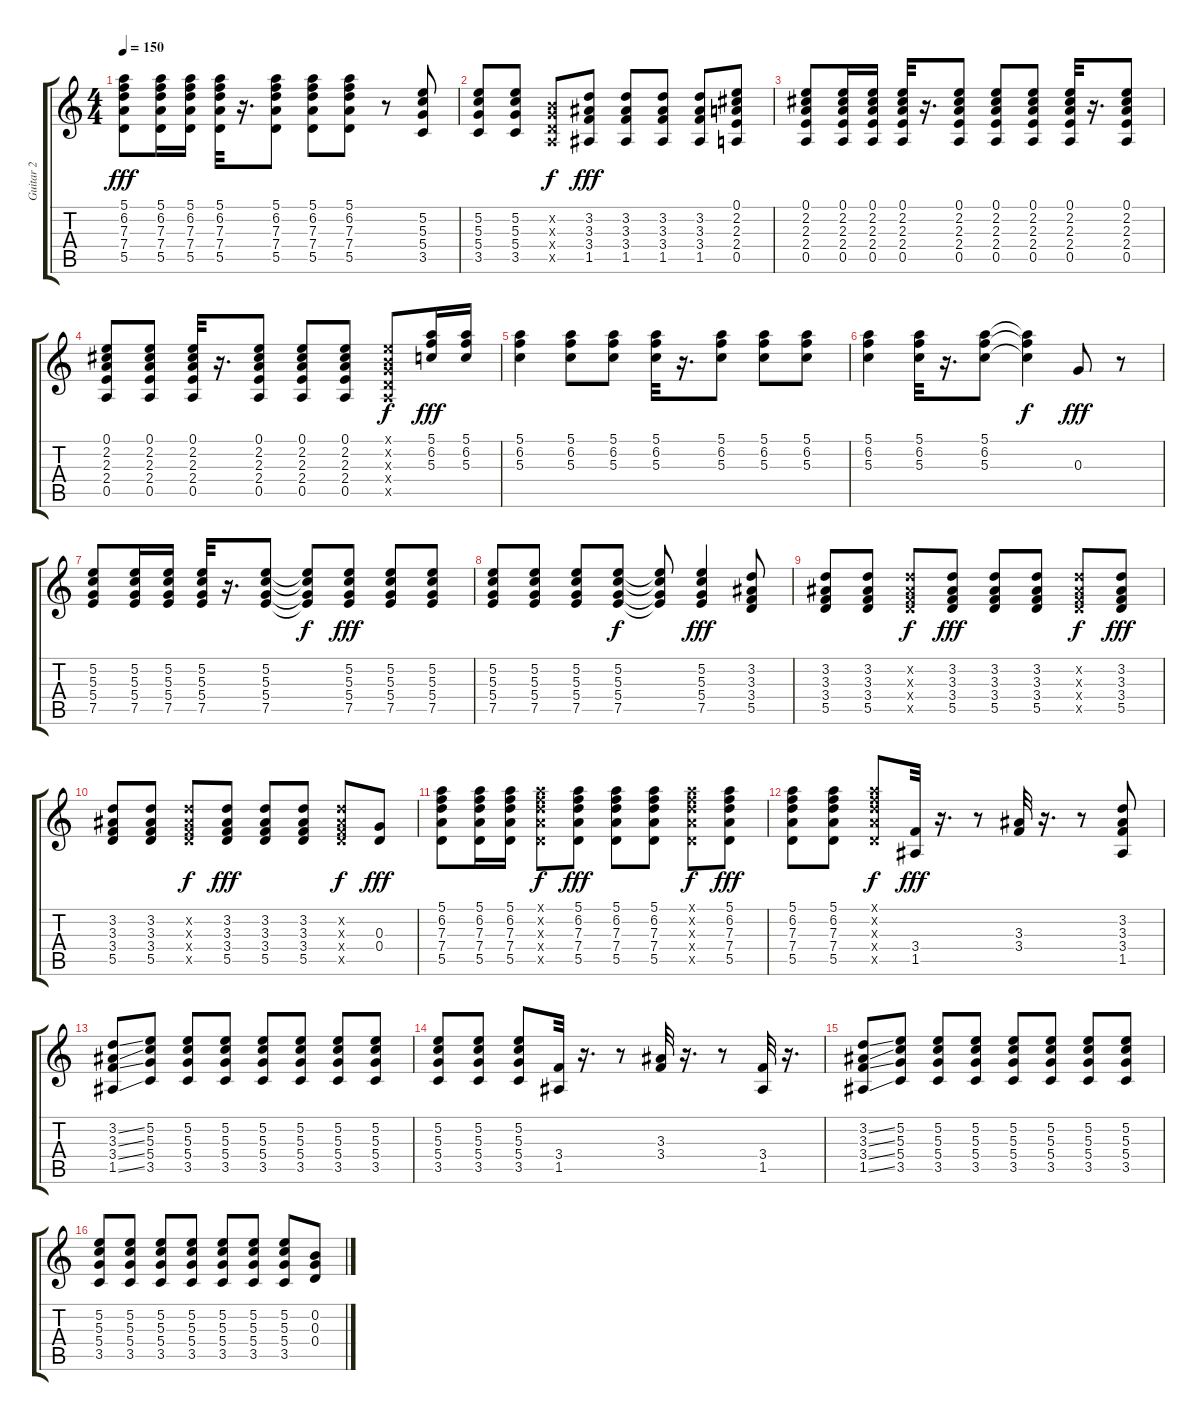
\track ("Guitar 2" "Guitar 2") {instrument electricguitarjazz}
\staff {score tabs}
\tuning (E4 B3 G3 D3 A2 E2) {hide}
\ts (4 4)
\tempo 150
\clef g2
\ks c
(5.1 6.2 7.3 7.4 5.5).8{dy fff} (5.1 6.2 7.3 7.4 5.5).16 (5.1 6.2 7.3 7.4 5.5).16 (5.1 6.2 7.3 7.4 5.5).32 r.16{d} (5.1 6.2 7.3 7.4 5.5).8 (5.1 6.2 7.3 7.4 5.5).8 (5.1 6.2 7.3 7.4 5.5).8 r.8 (5.2 5.3 5.4 3.5).8 |
(5.2 5.3 5.4 3.5).8 (5.2 5.3 5.4 3.5).8 (0.2{x} 0.3{x} 0.4{x} 0.5{x}).8{dy f} (3.2 3.3 3.4 1.5).8{dy fff} (3.2 3.3 3.4 1.5).8 (3.2 3.3 3.4 1.5).8 (3.2 3.3 3.4 1.5).8 (0.1 2.2 2.3 2.4 0.5).8 |
(0.1 2.2 2.3 2.4 0.5).8 (0.1 2.2 2.3 2.4 0.5).16 (0.1 2.2 2.3 2.4 0.5).16 (0.1 2.2 2.3 2.4 0.5).32 r.16{d} (0.1 2.2 2.3 2.4 0.5).8 (0.1 2.2 2.3 2.4 0.5).8 (0.1 2.2 2.3 2.4 0.5).8 (0.1 2.2 2.3 2.4 0.5).32 r.16{d} (0.1 2.2 2.3 2.4 0.5).8 |
(0.1 2.2 2.3 2.4 0.5).8 (0.1 2.2 2.3 2.4 0.5).8 (0.1 2.2 2.3 2.4 0.5).32 r.16{d} (0.1 2.2 2.3 2.4 0.5).8 (0.1 2.2 2.3 2.4 0.5).8 (0.1 2.2 2.3 2.4 0.5).8 (0.1{x} 0.2{x} 0.3{x} 0.4{x} 0.5{x}).8{dy f} (5.1 6.2 5.3).16{dy fff} (5.1 6.2 5.3).16 |
(5.1 6.2 5.3).4 (5.1 6.2 5.3).8 (5.1 6.2 5.3).8 (5.1 6.2 5.3).32 r.16{d} (5.1 6.2 5.3).8 (5.1 6.2 5.3).8 (5.1 6.2 5.3).8 |
(5.1 6.2 5.3).4 (5.1 6.2 5.3).32 r.16{d} (5.1 6.2 5.3).8 (5.1{t} 6.2{t} 5.3{t}).4{dy f} 0.3.8{dy fff} r.8 |
(5.2 5.3 5.4 7.5).8 (5.2 5.3 5.4 7.5).16 (5.2 5.3 5.4 7.5).16 (5.2 5.3 5.4 7.5).32 r.16{d} (5.2 5.3 5.4 7.5).8 (5.2{t} 5.3{t} 5.4{t} 7.5{t}).8{dy f} (5.2 5.3 5.4 7.5).8{dy fff} (5.2 5.3 5.4 7.5).8 (5.2 5.3 5.4 7.5).8 |
(5.2 5.3 5.4 7.5).8 (5.2 5.3 5.4 7.5).8 (5.2 5.3 5.4 7.5).8 (5.2 5.3 5.4 7.5).8{dy f} (5.2{t} 5.3{t} 5.4{t} 7.5{t}).8 (5.2 5.3 5.4 7.5).4{dy fff} (3.2 3.3 3.4 5.5).8 |
(3.2 3.3 3.4 5.5).8 (3.2 3.3 3.4 5.5).8 (3.2{x} 3.3{x} 3.4{x} 5.5{x}).8{dy f} (3.2 3.3 3.4 5.5).8{dy fff} (3.2 3.3 3.4 5.5).8 (3.2 3.3 3.4 5.5).8 (3.2{x} 3.3{x} 3.4{x} 5.5{x}).8{dy f} (3.2 3.3 3.4 5.5).8{dy fff} |
(3.2 3.3 3.4 5.5).8 (3.2 3.3 3.4 5.5).8 (3.2{x} 3.3{x} 3.4{x} 5.5{x}).8{dy f} (3.2 3.3 3.4 5.5).8{dy fff} (3.2 3.3 3.4 5.5).8 (3.2 3.3 3.4 5.5).8 (3.2{x} 3.3{x} 3.4{x} 5.5{x}).8{dy f} (0.3 0.4).8{dy fff} |
(5.1 6.2 7.3 7.4 5.5).8 (5.1 6.2 7.3 7.4 5.5).16 (5.1 6.2 7.3 7.4 5.5).16 (5.1{x} 6.2{x} 7.3{x} 7.4{x} 5.5{x}).8{dy f} (5.1 6.2 7.3 7.4 5.5).8{dy fff} (5.1 6.2 7.3 7.4 5.5).8 (5.1 6.2 7.3 7.4 5.5).8 (5.1{x} 6.2{x} 7.3{x} 7.4{x} 5.5{x}).8{dy f} (5.1 6.2 7.3 7.4 5.5).8{dy fff} |
(5.1 6.2 7.3 7.4 5.5).8 (5.1 6.2 7.3 7.4 5.5).8 (5.1{x} 6.2{x} 7.3{x} 7.4{x} 5.5{x}).8{dy f} (3.4 1.5).32{dy fff} r.16{d} r.8 (3.3 3.4).32 r.16{d} r.8 (3.2 3.3 3.4 1.5).8 |
(3.2{ss} 3.3{ss} 3.4{ss} 1.5{ss}).8 (5.2 5.3 5.4 3.5).8 (5.2 5.3 5.4 3.5).8 (5.2 5.3 5.4 3.5).8 (5.2 5.3 5.4 3.5).8 (5.2 5.3 5.4 3.5).8 (5.2 5.3 5.4 3.5).8 (5.2 5.3 5.4 3.5).8 |
(5.2 5.3 5.4 3.5).8 (5.2 5.3 5.4 3.5).8 (5.2 5.3 5.4 3.5).8 (3.4 1.5).32 r.16{d} r.8 (3.3 3.4).32 r.16{d} r.8 (3.4 1.5).32 r.16{d} |
(3.2{ss} 3.3{ss} 3.4{ss} 1.5{ss}).8 (5.2 5.3 5.4 3.5).8 (5.2 5.3 5.4 3.5).8 (5.2 5.3 5.4 3.5).8 (5.2 5.3 5.4 3.5).8 (5.2 5.3 5.4 3.5).8 (5.2 5.3 5.4 3.5).8 (5.2 5.3 5.4 3.5).8 |
(5.2 5.3 5.4 3.5).8 (5.2 5.3 5.4 3.5).8 (5.2 5.3 5.4 3.5).8 (5.2 5.3 5.4 3.5).8 (5.2 5.3 5.4 3.5).8 (5.2 5.3 5.4 3.5).8 (5.2 5.3 5.4 3.5).8 (0.2 0.3 0.4).8
